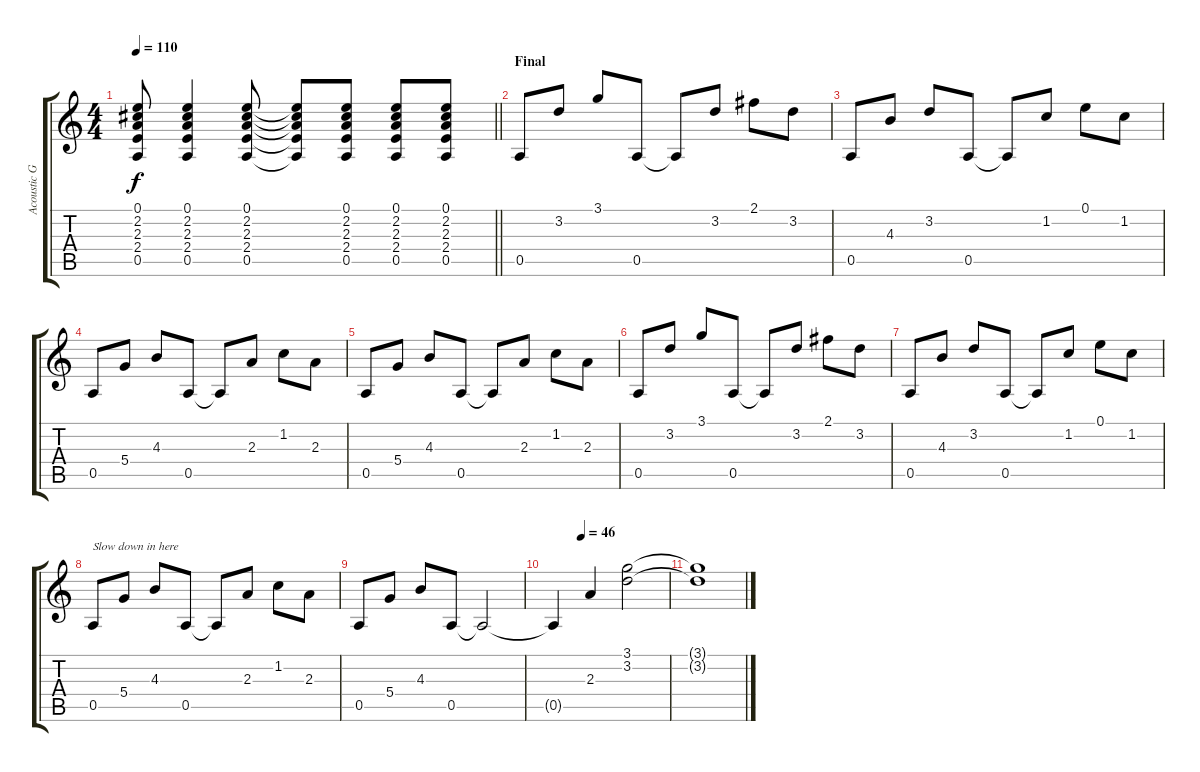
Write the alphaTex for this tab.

\track ("Acoustic Guitar" "Acoustic G") {instrument acousticguitarsteel}
\staff {score tabs}
\tuning (E4 B3 G3 D3 A2 E2) {hide}
\ts (4 4)
\tempo 110
\clef g2
\barLineRight lightlight
\ks c
(0.1 2.2 2.3 2.4 0.5).8{dy f} (0.1 2.2 2.3 2.4 0.5).4 (0.1 2.2 2.3 2.4 0.5).8 (0.1{t} 2.2{t} 2.3{t} 2.4{t} 0.5{t}).8 (0.1 2.2 2.3 2.4 0.5).8 (0.1 2.2 2.3 2.4 0.5).8 (0.1 2.2 2.3 2.4 0.5).8 |
\section ("" "Final")
0.5.8 3.2.8 3.1.8 0.5.8 0.5{t}.8 3.2.8 2.1.8 3.2.8 |
0.5.8 4.3.8 3.2.8 0.5.8 0.5{t}.8 1.2.8 0.1.8 1.2.8 |
0.5.8 5.4.8 4.3.8 0.5.8 0.5{t}.8 2.3.8 1.2.8 2.3.8 |
0.5.8 5.4.8 4.3.8 0.5.8 0.5{t}.8 2.3.8 1.2.8 2.3.8 |
0.5.8 3.2.8 3.1.8 0.5.8 0.5{t}.8 3.2.8 2.1.8 3.2.8 |
0.5.8 4.3.8 3.2.8 0.5.8 0.5{t}.8 1.2.8 0.1.8 1.2.8 |
0.5.8{txt "Slow down in here"} 5.4.8 4.3.8 0.5.8 0.5{t}.8 2.3.8 1.2.8 2.3.8 |
0.5.8 5.4.8 4.3.8 0.5.8 0.5{t}.2 |
\tempo (46 0.25)
0.5{t}.4 2.3.4 (3.1 3.2).2 |
(3.1{t} 3.2{t}).1
